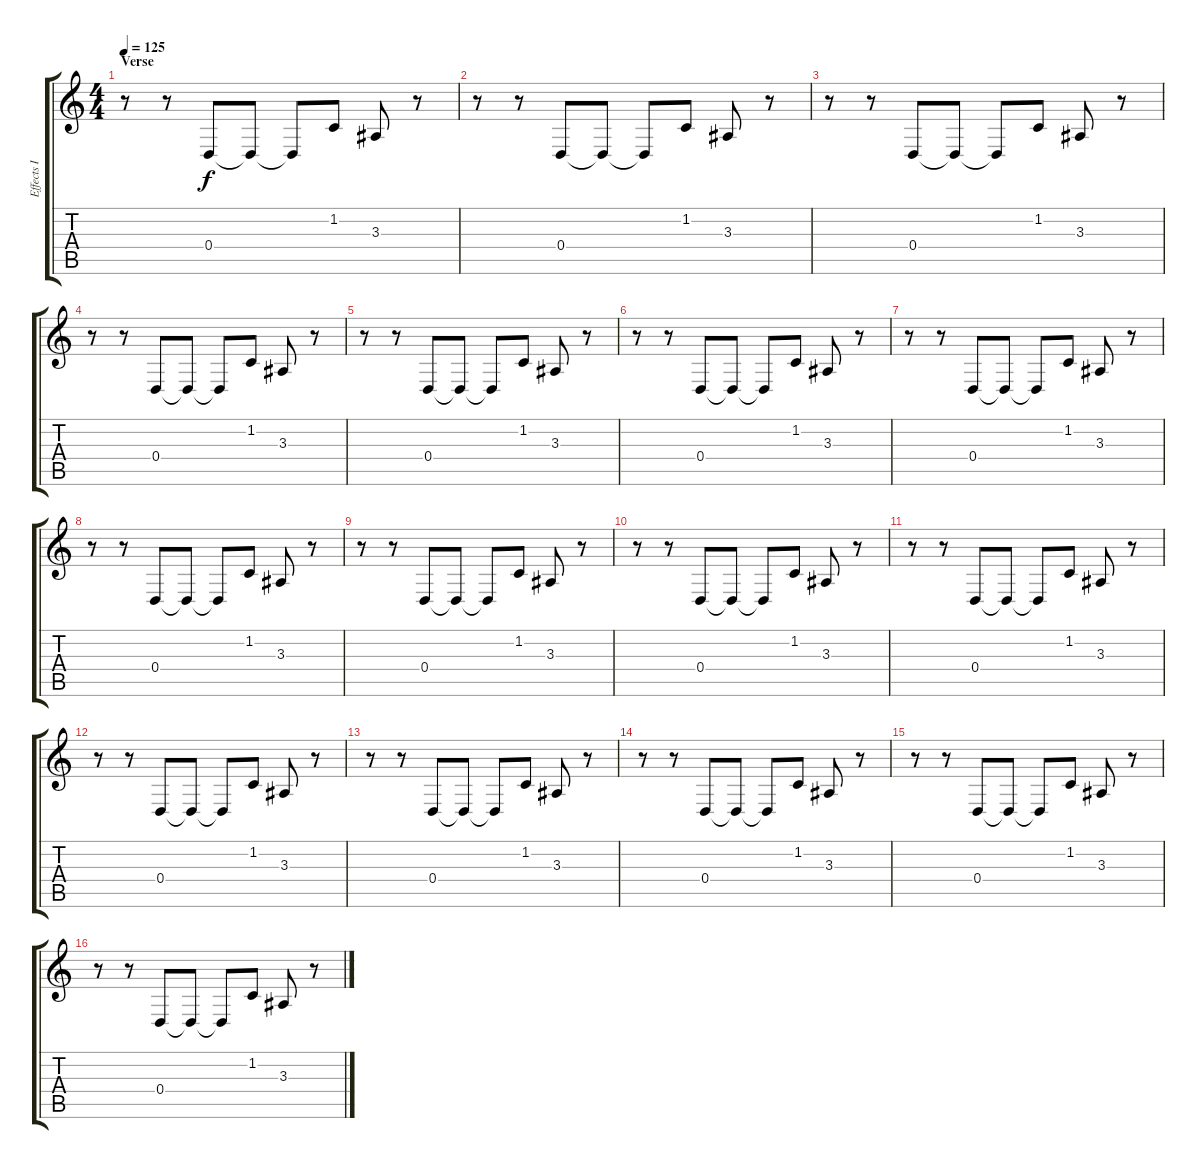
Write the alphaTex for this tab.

\track ("Effects I" "Effects I") {instrument pad6metallic}
\staff {score tabs}
\tuning (E4 B3 G3 D3 A2 E2) {hide}
\ts (4 4)
\section ("" "Verse")
\tempo 125
\clef g2
\ks c
r.8{dy f} r.8 0.4.8 0.4{t}.8 0.4{t}.8 1.2.8 3.3.8 r.8 |
r.8 r.8 0.4.8 0.4{t}.8 0.4{t}.8 1.2.8 3.3.8 r.8 |
r.8 r.8 0.4.8 0.4{t}.8 0.4{t}.8 1.2.8 3.3.8 r.8 |
r.8 r.8 0.4.8 0.4{t}.8 0.4{t}.8 1.2.8 3.3.8 r.8 |
r.8 r.8 0.4.8 0.4{t}.8 0.4{t}.8 1.2.8 3.3.8 r.8 |
r.8 r.8 0.4.8 0.4{t}.8 0.4{t}.8 1.2.8 3.3.8 r.8 |
r.8 r.8 0.4.8 0.4{t}.8 0.4{t}.8 1.2.8 3.3.8 r.8 |
r.8 r.8 0.4.8 0.4{t}.8 0.4{t}.8 1.2.8 3.3.8 r.8 |
r.8 r.8 0.4.8 0.4{t}.8 0.4{t}.8 1.2.8 3.3.8 r.8 |
r.8 r.8 0.4.8 0.4{t}.8 0.4{t}.8 1.2.8 3.3.8 r.8 |
r.8 r.8 0.4.8 0.4{t}.8 0.4{t}.8 1.2.8 3.3.8 r.8 |
r.8 r.8 0.4.8 0.4{t}.8 0.4{t}.8 1.2.8 3.3.8 r.8 |
r.8 r.8 0.4.8 0.4{t}.8 0.4{t}.8 1.2.8 3.3.8 r.8 |
r.8 r.8 0.4.8 0.4{t}.8 0.4{t}.8 1.2.8 3.3.8 r.8 |
r.8 r.8 0.4.8 0.4{t}.8 0.4{t}.8 1.2.8 3.3.8 r.8 |
r.8 r.8 0.4.8 0.4{t}.8 0.4{t}.8 1.2.8 3.3.8 r.8
